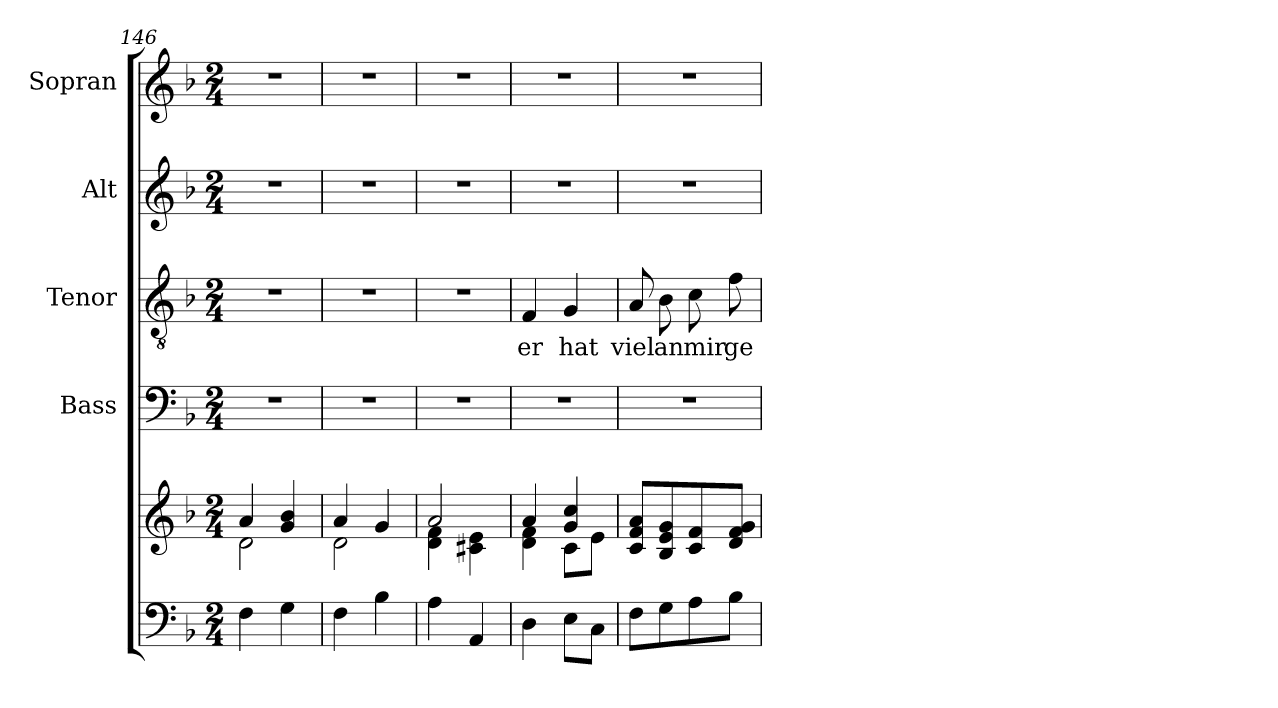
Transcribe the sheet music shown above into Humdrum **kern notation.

**kern	**kern	**kern	**kern	**text	**kern	**kern
*part5	*part5	*part4	*part3	*part3	*part2	*part1
*staff6	*staff5	*staff4	*staff3	*staff3	*staff2	*staff1
*	*	*I"Bass	*I"Tenor	*	*I"Alt	*I"Sopran
*	*	*I'B.	*I'T.	*	*I'A.	*I'S.
!!LO:PB:g=z
*clefF4	*clefG2	*clefF4	*clefGv2	*	*clefG2	*clefG2
*k[b-]	*k[b-]	*k[b-]	*k[b-]	*	*k[b-]	*k[b-]
*F:	*F:	*F:	*F:	*	*F:	*F:
*M2/4	*M2/4	*M2/4	*M2/4	*	*M2/4	*M2/4
=146	=146	=146	=146	=146	=146	=146
*	*^	*	*	*	*	*
4F\	4a/	2d\	2r	2r	.	2r	2r
4G\	4g/ 4b-/	.	.	.	.	.	.
=147	=147	=147	=147	=147	=147	=147	=147
4F\	4a/	2d\	2r	2r	.	2r	2r
4B-\	4g/	.	.	.	.	.	.
=148	=148	=148	=148	=148	=148	=148	=148
4A\	2a/	4d\ 4f\	2r	2r	.	2r	2r
4AA/	.	4c#X\ 4e\	.	.	.	.	.
=149	=149	=149	=149	=149	=149	=149	=149
!	!	!	!	!	!LO:LY:b	!	!
4D\	4a/	4d\ 4f\	2r	4F/	er	2r	2r
!	!	!	!	!	!LO:LY:b	!	!
8E\L	4g/ 4cc/	8c\L	.	4G/	hat	.	.
8C\J	.	8e\J	.	.	.	.	.
=150	=150	=150	=150	=150	=150	=150	=150
!	!	!	!	!	!LO:LY:b	!	!
*	*v	*v	*	*	*	*	*
8F\L	8c/ 8f/ 8a/L	2r	8A/	viel	2r	2r
!	!	!	!	!LO:LY:b	!	!
8G\	8B-/ 8e/ 8g/	.	8B-\	an	.	.
!	!	!	!	!LO:LY:b	!	!
8A\	8c/ 8f/	.	8c\	mir	.	.
!	!	!	!	!LO:LY:b	!	!
8B-\J	8d/ 8f/ 8g/J	.	8f\	ge-	.	.
=	=	=	=	=	=	=
*-	*-	*-	*-	*-	*-	*-
